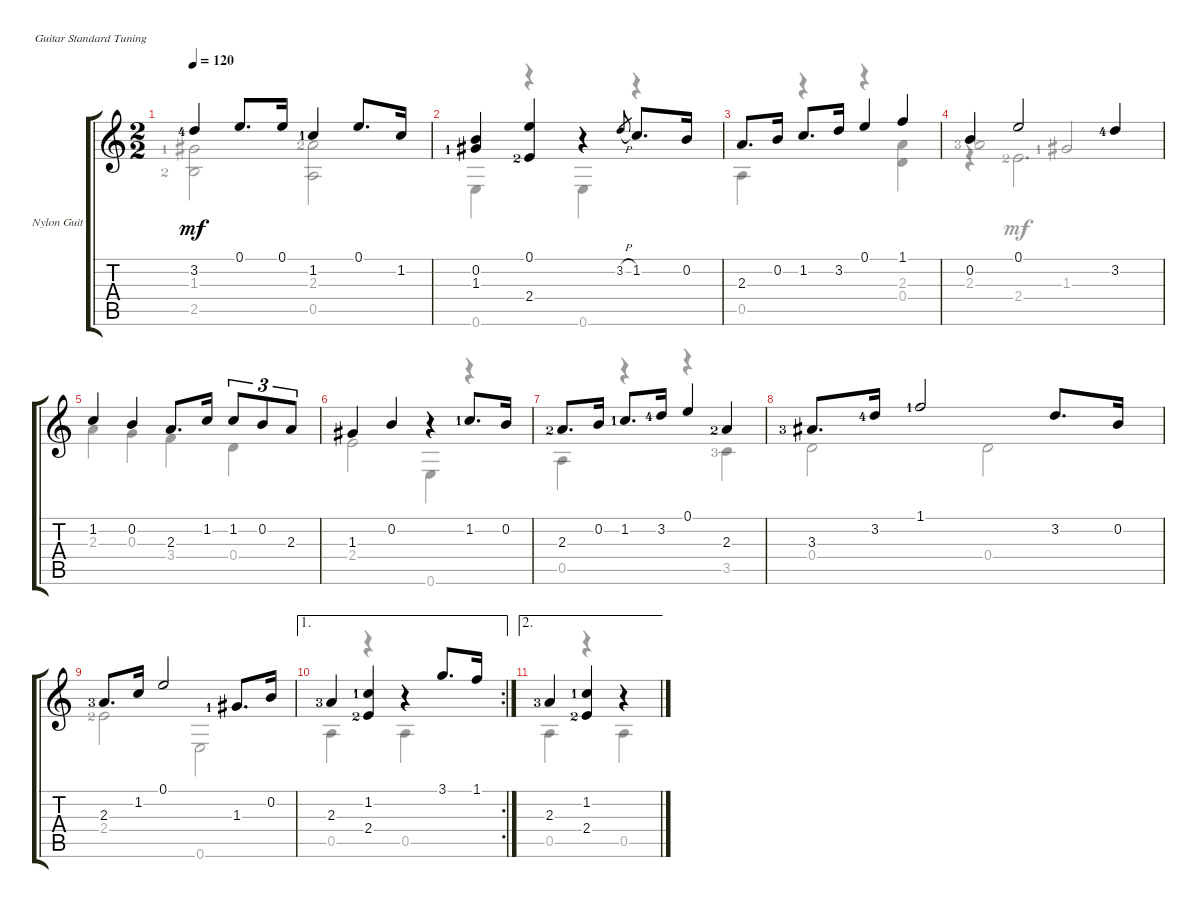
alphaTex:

\defaultSystemsLayout 4
\bracketExtendMode groupsimilarinstruments
\firstSystemTrackNameOrientation horizontal
\otherSystemsTrackNameOrientation horizontal
\track ("Nylon Guitar" "Nylon Guit") {instrument acousticguitarsteel}
\staff {score tabs}
\tuning (E4 B3 G3 D3 A2 E2)
\voice
\ts (2 2)
\tempo 120
\clef g2
\ks c
3.2{lf 5}.4{dy mf} 0.1.8{d} 0.1.16 1.2{lf 2}.4 0.1.8{d} 1.2.16 |
(0.2 1.3{lf 2}).4 (0.1 2.4{lf 3}).4 r.4 3.2{h}.8{gr} 1.2.8{d} 0.2.16 |
2.3.8{d} 0.2.16 1.2.8{d} 3.2.16 0.1.4 1.1.4 |
0.2.4 0.1.2 3.2{lf 5}.4 |
1.2.4 0.2.4 2.3.8{d} 1.2.16 1.2.8{tu (3 2)} 0.2.8{tu (3 2)} 2.3.8{tu (3 2)} |
1.3.4 0.2.4 r.4 1.2{lf 2}.8{d} 0.2.16 |
2.3{lf 3}.8{d} 0.2.16 1.2{lf 2}.8{d} 3.2{lf 5}.16 0.1.4 2.3{lf 3}.4 |
3.3{lf 4}.8{d} 3.2{lf 5}.16 1.1{lf 2}.2 3.2.8{d} 0.2.16 |
2.3{lf 4}.8{d} 1.2.16 0.1.2 1.3{lf 2}.8{d} 0.2.16 |
\ae 1
\rc 2
2.3{lf 4}.4 (1.2{lf 2} 2.4{lf 3}).4 r.4 3.1.8{d} 1.1.16 |
\ae 2
2.3{lf 4}.4 (1.2{lf 2} 2.4{lf 3}).4 r.4
\voice
\clef g2
\ottava regular
\simile none
\ks c
(1.3{lf 2} 2.5{lf 3}).2{dy mf} (0.5 2.3{lf 3}).2 |
0.6.4 r.4 0.6.4 r.4 |
0.5.4 r.4 r.4 (0.4 2.3).4 |
2.3{lf 4}.2{beam invert} 1.3{lf 2}.2{beam invert} |
2.3.4 0.3.4 3.4.4 0.4.4 |
2.4.2 0.6.4 r.4 |
0.5.4 r.4 r.4 3.5{lf 4}.4 |
0.4.2 0.4.2 |
2.4{lf 3}.2 0.6.2 |
0.5.4 r.4 0.5.4 |
0.5.4 r.4 0.5.4
\voice
\clef g2
\ottava regular
\simile none
\ks c
|
|
|
r.4 2.4{lf 3}.2{d} |
|
|
|
|
|
|
